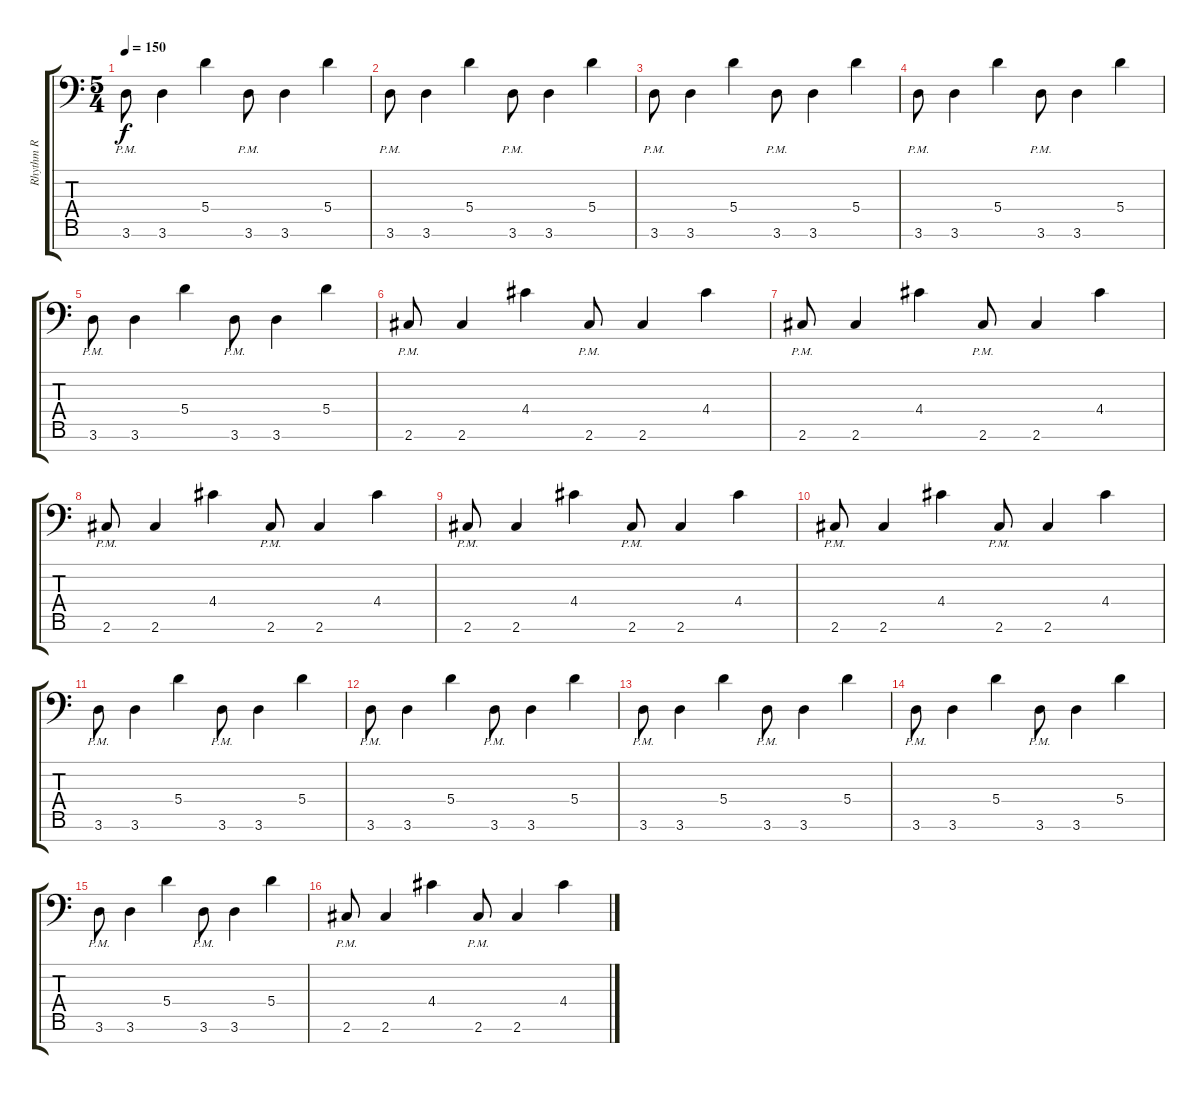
\track ("Rhythm R" "Rhythm R") {instrument overdrivenguitar}
\staff {score tabs}
\tuning (B3 G3 D3 A2 E2 B1 Gb1) {hide}
\ts (5 4)
\tempo 150
\clef f4
\ks c
3.6{pm}.8{dy f} 3.6.4 5.4.4 3.6{pm}.8 3.6.4 5.4.4 |
3.6{pm}.8 3.6.4 5.4.4 3.6{pm}.8 3.6.4 5.4.4 |
3.6{pm}.8 3.6.4 5.4.4 3.6{pm}.8 3.6.4 5.4.4 |
3.6{pm}.8 3.6.4 5.4.4 3.6{pm}.8 3.6.4 5.4.4 |
3.6{pm}.8 3.6.4 5.4.4 3.6{pm}.8 3.6.4 5.4.4 |
2.6{pm}.8 2.6.4 4.4.4 2.6{pm}.8 2.6.4 4.4.4 |
2.6{pm}.8 2.6.4 4.4.4 2.6{pm}.8 2.6.4 4.4.4 |
2.6{pm}.8 2.6.4 4.4.4 2.6{pm}.8 2.6.4 4.4.4 |
2.6{pm}.8 2.6.4 4.4.4 2.6{pm}.8 2.6.4 4.4.4 |
2.6{pm}.8 2.6.4 4.4.4 2.6{pm}.8 2.6.4 4.4.4 |
3.6{pm}.8 3.6.4 5.4.4 3.6{pm}.8 3.6.4 5.4.4 |
3.6{pm}.8 3.6.4 5.4.4 3.6{pm}.8 3.6.4 5.4.4 |
3.6{pm}.8 3.6.4 5.4.4 3.6{pm}.8 3.6.4 5.4.4 |
3.6{pm}.8 3.6.4 5.4.4 3.6{pm}.8 3.6.4 5.4.4 |
3.6{pm}.8 3.6.4 5.4.4 3.6{pm}.8 3.6.4 5.4.4 |
2.6{pm}.8 2.6.4 4.4.4 2.6{pm}.8 2.6.4 4.4.4
